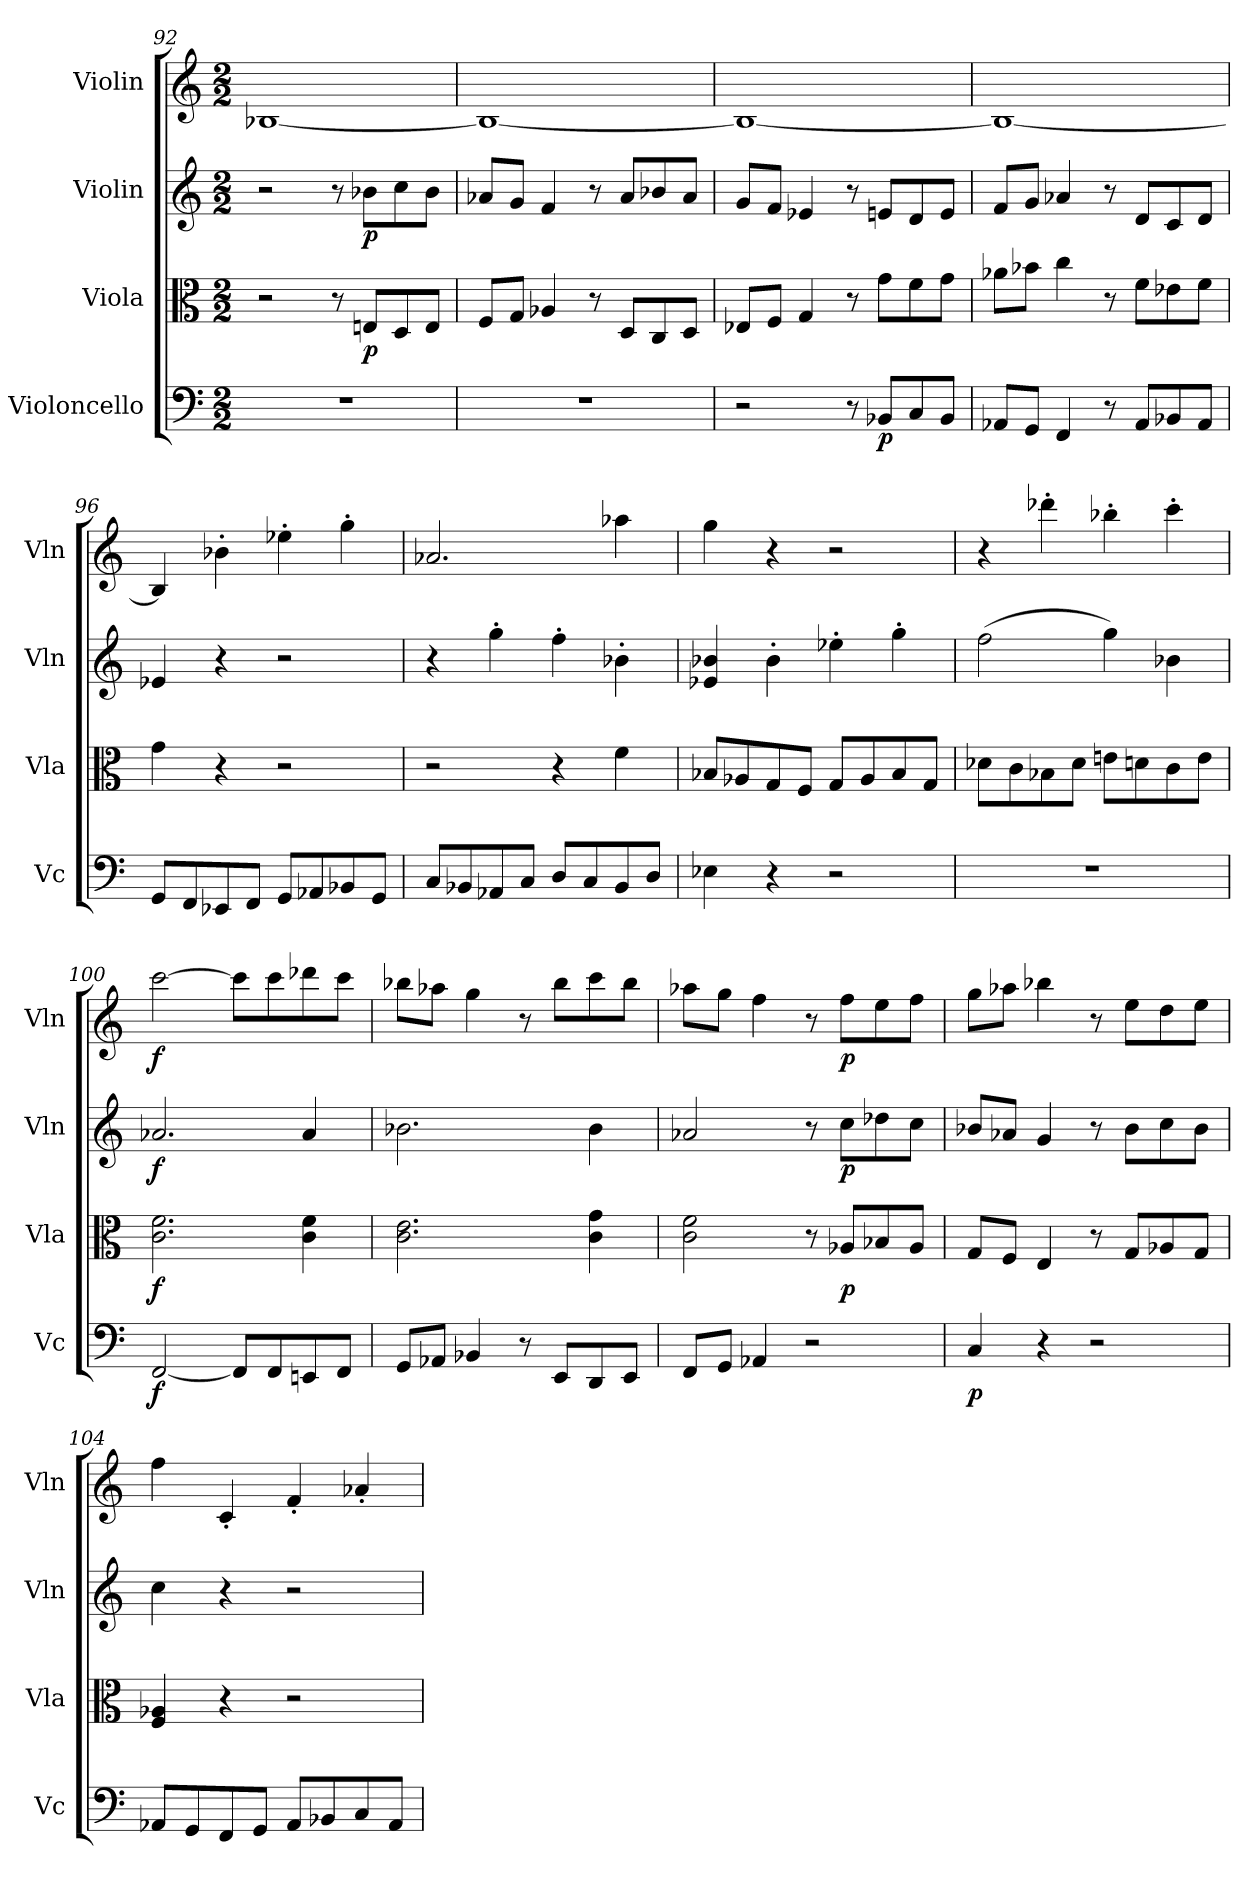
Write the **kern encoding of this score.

**kern	**dynam	**kern	**dynam	**kern	**dynam	**kern	**dynam
*part4	*part4	*part3	*part3	*part2	*part2	*part1	*part1
*staff4	*staff4	*staff3	*staff3	*staff2	*staff2	*staff1	*staff1
*I"Violoncello	*	*I"Viola	*	*I"Violin	*	*I"Violin	*
*I'Vc	*	*I'Vla	*	*I'Vln	*	*I'Vln	*
*clefF4	*	*clefC3	*	*clefG2	*	*clefG2	*
*k[]	*	*k[]	*	*k[]	*	*k[]	*
*M2/2	*	*M2/2	*	*M2/2	*	*M2/2	*
=92	=92	=92	=92	=92	=92	=92	=92
1r	.	2r	.	2r	.	[1B-X	.
.	.	8r	.	8r	.	.	.
.	.	8En/L	p	8b-X\L	p	.	.
.	.	8D/	.	8cc\	.	.	.
.	.	8E/J	.	8b-\J	.	.	.
=93	=93	=93	=93	=93	=93	=93	=93
1r	.	8F/L	.	8a-X/L	.	1B-_	.
.	.	8G/J	.	8g/J	.	.	.
.	.	4A-X/	.	4f/	.	.	.
.	.	8r	.	8r	.	.	.
.	.	8D/L	.	8a-/L	.	.	.
.	.	8C/	.	8b-X/	.	.	.
.	.	8D/J	.	8a-/J	.	.	.
=94	=94	=94	=94	=94	=94	=94	=94
2r	.	8E-X/L	.	8g/L	.	1B-_	.
.	.	8F/J	.	8f/J	.	.	.
.	.	4G/	.	4e-X/	.	.	.
8r	.	8r	.	8r	.	.	.
8BB-X/L	p	8g\L	.	8en/L	.	.	.
8C/	.	8f\	.	8d/	.	.	.
8BB-/J	.	8g\J	.	8e/J	.	.	.
=95	=95	=95	=95	=95	=95	=95	=95
8AA-X/L	.	8a-X\L	.	8f/L	.	1B-_	.
8GG/J	.	8b-X\J	.	8g/J	.	.	.
4FF/	.	4cc\	.	4a-X/	.	.	.
8r	.	8r	.	8r	.	.	.
8AA-/L	.	8f\L	.	8d/L	.	.	.
8BB-X/	.	8e-X\	.	8c/	.	.	.
8AA-/J	.	8f\J	.	8d/J	.	.	.
=96	=96	=96	=96	=96	=96	=96	=96
8GG/L	.	4g\	.	4e-X/	.	4B-/]	.
8FF/	.	.	.	.	.	.	.
8EE-X/	.	4r	.	4r	.	4b-X'\	.
8FF/J	.	.	.	.	.	.	.
8GG/L	.	2r	.	2r	.	4ee-X'\	.
8AA-X/	.	.	.	.	.	.	.
8BB-X/	.	.	.	.	.	4gg'\	.
8GG/J	.	.	.	.	.	.	.
=97	=97	=97	=97	=97	=97	=97	=97
8C/L	.	2r	.	4r	.	2.a-X/	.
8BB-X/	.	.	.	.	.	.	.
8AA-X/	.	.	.	4gg'\	.	.	.
8C/J	.	.	.	.	.	.	.
8D/L	.	4r	.	4ff'\	.	.	.
8C/	.	.	.	.	.	.	.
8BB-/	.	4f\	.	4b-X'\	.	4aa-X\	.
8D/J	.	.	.	.	.	.	.
=98	=98	=98	=98	=98	=98	=98	=98
4E-X\	.	8B-X/L	.	4e-X/ 4b-X/	.	4gg\	.
.	.	8A-X/	.	.	.	.	.
4r	.	8G/	.	4b-'\	.	4r	.
.	.	8F/J	.	.	.	.	.
2r	.	8G/L	.	4ee-X'\	.	2r	.
.	.	8A-/	.	.	.	.	.
.	.	8B-/	.	4gg'\	.	.	.
.	.	8G/J	.	.	.	.	.
=99	=99	=99	=99	=99	=99	=99	=99
1r	.	8d-X\L	.	(2ff\	.	4r	.
.	.	8c\	.	.	.	.	.
.	.	8B-X\	.	.	.	4ddd-X'\	.
.	.	8d-\J	.	.	.	.	.
.	.	8en\L	.	4gg\)	.	4bb-X'\	.
.	.	8dn\	.	.	.	.	.
.	.	8c\	.	4b-X\	.	4ccc'\	.
.	.	8e\J	.	.	.	.	.
=100	=100	=100	=100	=100	=100	=100	=100
[2FF/	f	2.c\ 2.f\	f	2.a-X/	f	[2ccc\	f
8FF/L]	.	.	.	.	.	8ccc\L]	.
8FF/	.	.	.	.	.	8ccc\	.
8EEn/	.	4c\ 4f\	.	4a-/	.	8ddd-X\	.
8FF/J	.	.	.	.	.	8ccc\J	.
=101	=101	=101	=101	=101	=101	=101	=101
8GG/L	.	2.c\ 2.e\	.	2.b-X\	.	8bb-X\L	.
8AA-X/J	.	.	.	.	.	8aa-X\J	.
4BB-X/	.	.	.	.	.	4gg\	.
8r	.	.	.	.	.	8r	.
8EE/L	.	.	.	.	.	8bb-\L	.
8DD/	.	4c\ 4g\	.	4b-\	.	8ccc\	.
8EE/J	.	.	.	.	.	8bb-\J	.
=102	=102	=102	=102	=102	=102	=102	=102
8FF/L	.	2c\ 2f\	.	2a-X/	.	8aa-X\L	.
8GG/J	.	.	.	.	.	8gg\J	.
4AA-X/	.	.	.	.	.	4ff\	.
2r	.	8r	.	8r	.	8r	.
.	.	8A-X/L	p	8cc\L	p	8ff\L	p
.	.	8B-X/	.	8dd-X\	.	8ee\	.
.	.	8A-/J	.	8cc\J	.	8ff\J	.
=103	=103	=103	=103	=103	=103	=103	=103
4C/	p	8G/L	.	8b-X/L	.	8gg\L	.
.	.	8F/J	.	8a-X/J	.	8aa-X\J	.
4r	.	4E/	.	4g/	.	4bb-X\	.
2r	.	8r	.	8r	.	8r	.
.	.	8G/L	.	8b-\L	.	8ee\L	.
.	.	8A-X/	.	8cc\	.	8dd\	.
.	.	8G/J	.	8b-\J	.	8ee\J	.
=104	=104	=104	=104	=104	=104	=104	=104
8AA-X/L	.	4F/ 4A-X/	.	4cc\	.	4ff\	.
8GG/	.	.	.	.	.	.	.
8FF/	.	4r	.	4r	.	4c'/	.
8GG/J	.	.	.	.	.	.	.
8AA-/L	.	2r	.	2r	.	4f'/	.
8BB-X/	.	.	.	.	.	.	.
8C/	.	.	.	.	.	4a-X'/	.
8AA-/J	.	.	.	.	.	.	.
=	=	=	=	=	=	=	=
*-	*-	*-	*-	*-	*-	*-	*-
